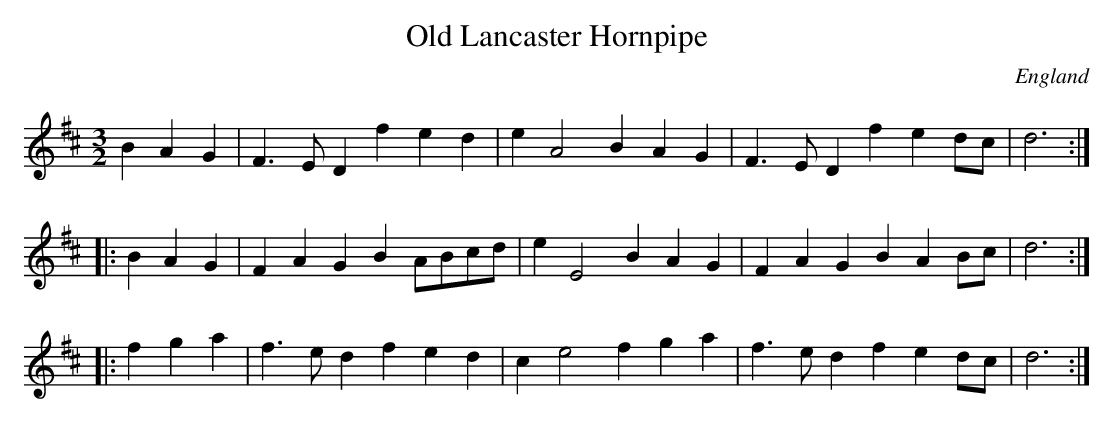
X:1
T:Old Lancaster Hornpipe
L:1/4
M:3/2
O:England
K:D major
BAG | F>ED fed | eA2 BAG | F>ED fed/c/ | d3 :|
|:BAG | FAG BA/B/c/d/|eE2 BAG |FAG BAB/c/ |d3:|
|:fga | f>ed fed | ce2 fga | f>ed fed/c/ | d3 :|
